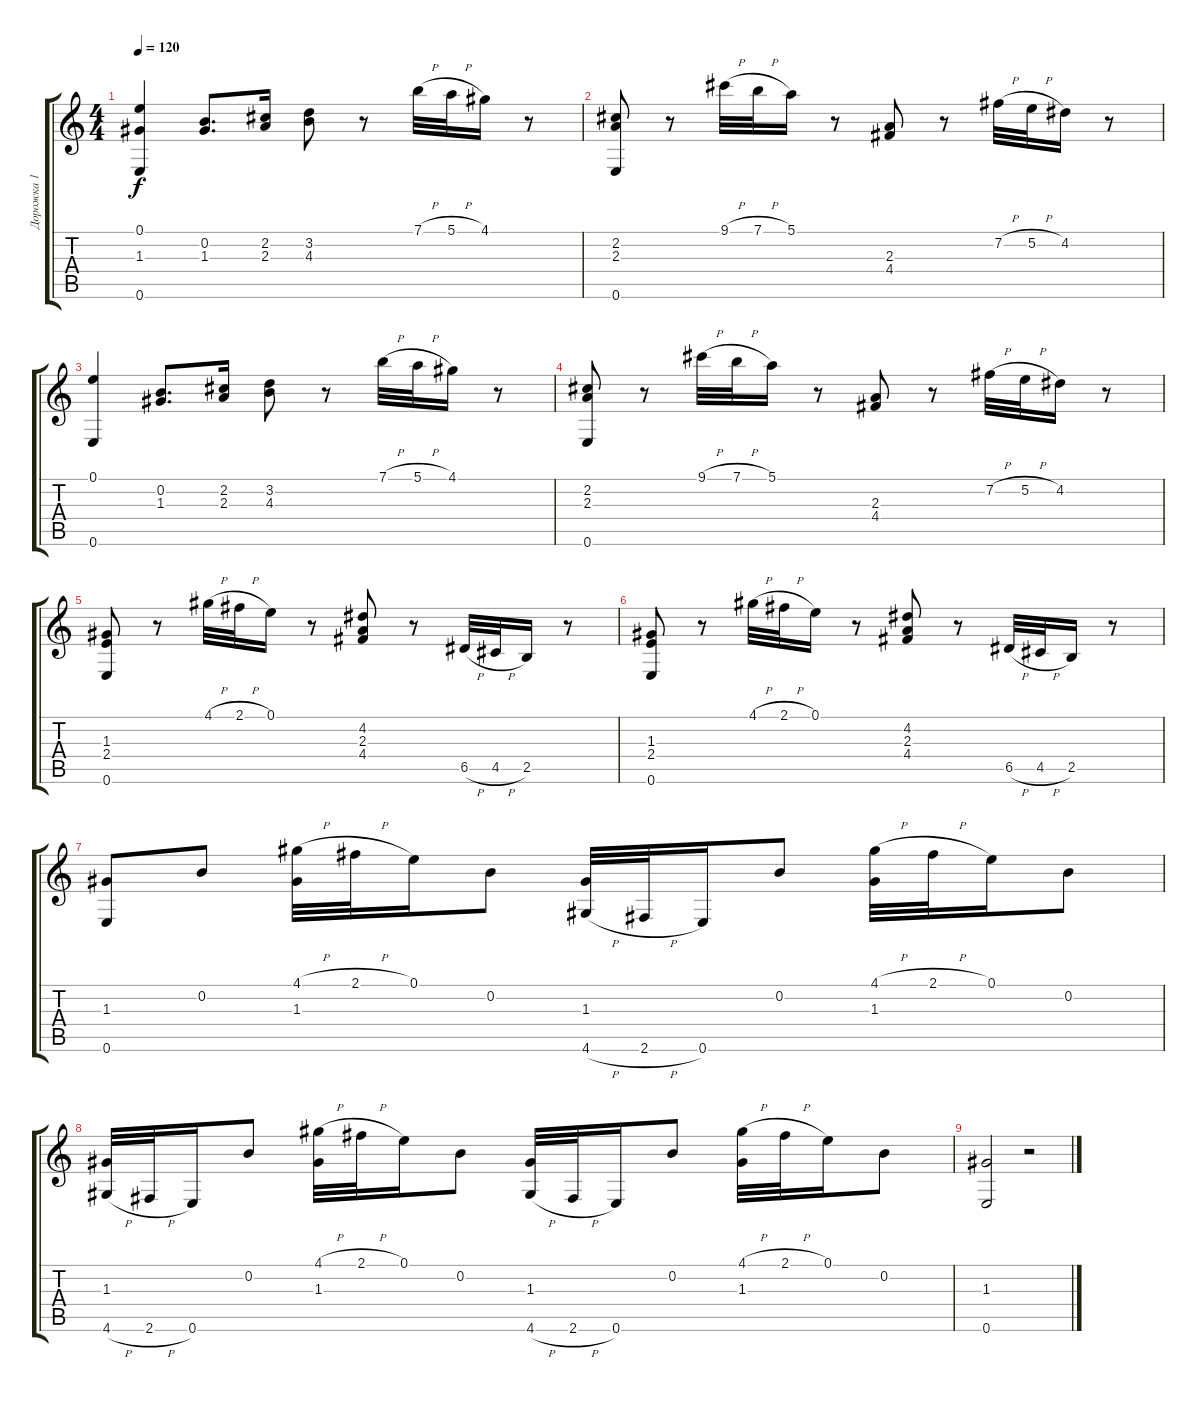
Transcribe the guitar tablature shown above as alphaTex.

\track ("Дорожка 1" "Дорожка 1") {instrument acousticguitarnylon}
\staff {score tabs}
\tuning (E4 B3 G3 D3 A2 E2) {hide}
\ts (4 4)
\tempo 120
\clef g2
\ks c
(0.1 1.3 0.6).4{dy f} (0.2 1.3).8{d} (2.2 2.3).16 (3.2 4.3).8 r.8 7.1{h}.32 5.1{h}.32 4.1.16 r.8 |
(2.2 2.3 0.6).8 r.8 9.1{h}.32 7.1{h}.32 5.1.16 r.8 (2.3 4.4).8 r.8 7.2{h}.32 5.2{h}.32 4.2.16 r.8 |
(0.1 0.6).4 (0.2 1.3).8{d} (2.2 2.3).16 (3.2 4.3).8 r.8 7.1{h}.32 5.1{h}.32 4.1.16 r.8 |
(2.2 2.3 0.6).8 r.8 9.1{h}.32 7.1{h}.32 5.1.16 r.8 (2.3 4.4).8 r.8 7.2{h}.32 5.2{h}.32 4.2.16 r.8 |
(1.3 2.4 0.6).8 r.8 4.1{h}.32 2.1{h}.32 0.1.16 r.8 (4.2 2.3 4.4).8 r.8 6.5{h}.32 4.5{h}.32 2.5.16 r.8 |
(1.3 2.4 0.6).8 r.8 4.1{h}.32 2.1{h}.32 0.1.16 r.8 (4.2 2.3 4.4).8 r.8 6.5{h}.32 4.5{h}.32 2.5.16 r.8 |
(1.3 0.6).8 0.2.8 (4.1{h} 1.3).32 2.1{h}.32 0.1.16 0.2.8 (1.3 4.6{h}).32 2.6{h}.32 0.6.16 0.2.8 (4.1{h} 1.3).32 2.1{h}.32 0.1.16 0.2.8 |
(1.3 4.6{h}).32 2.6{h}.32 0.6.16 0.2.8 (4.1{h} 1.3).32 2.1{h}.32 0.1.16 0.2.8 (1.3 4.6{h}).32 2.6{h}.32 0.6.16 0.2.8 (4.1{h} 1.3).32 2.1{h}.32 0.1.16 0.2.8 |
(1.3 0.6).2 r.2
